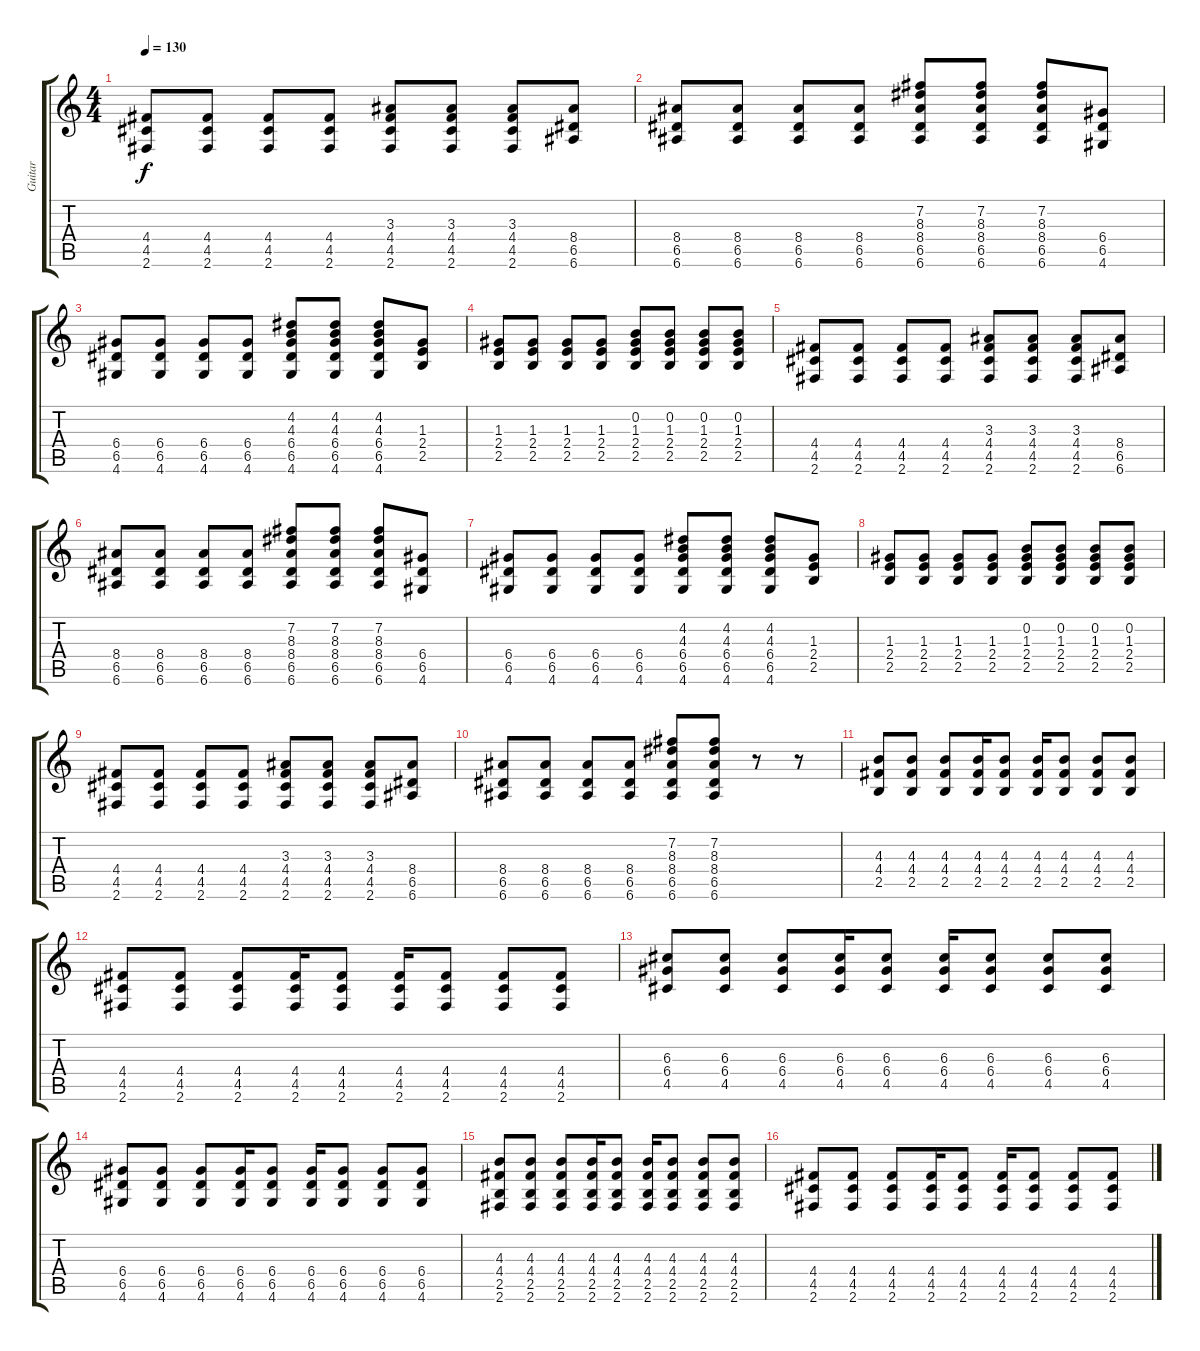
\track ("Guitar" "Guitar") {instrument acousticguitarsteel}
\staff {score tabs}
\tuning (E4 B3 G3 D3 A2 E2) {hide}
\ts (4 4)
\tempo 130
\clef g2
\ks c
(4.4 4.5 2.6).8{dy f} (4.4 4.5 2.6).8 (4.4 4.5 2.6).8 (4.4 4.5 2.6).8 (3.3 4.4 4.5 2.6).8 (3.3 4.4 4.5 2.6).8 (3.3 4.4 4.5 2.6).8 (8.4 6.5 6.6).8 |
(8.4 6.5 6.6).8 (8.4 6.5 6.6).8 (8.4 6.5 6.6).8 (8.4 6.5 6.6).8 (7.2 8.3 8.4 6.5 6.6).8 (7.2 8.3 8.4 6.5 6.6).8 (7.2 8.3 8.4 6.5 6.6).8 (6.4 6.5 4.6).8 |
(6.4 6.5 4.6).8 (6.4 6.5 4.6).8 (6.4 6.5 4.6).8 (6.4 6.5 4.6).8 (4.2 4.3 6.4 6.5 4.6).8 (4.2 4.3 6.4 6.5 4.6).8 (4.2 4.3 6.4 6.5 4.6).8 (1.3 2.4 2.5).8 |
(1.3 2.4 2.5).8 (1.3 2.4 2.5).8 (1.3 2.4 2.5).8 (1.3 2.4 2.5).8 (0.2 1.3 2.4 2.5).8 (0.2 1.3 2.4 2.5).8 (0.2 1.3 2.4 2.5).8 (0.2 1.3 2.4 2.5).8 |
(4.4 4.5 2.6).8 (4.4 4.5 2.6).8 (4.4 4.5 2.6).8 (4.4 4.5 2.6).8 (3.3 4.4 4.5 2.6).8 (3.3 4.4 4.5 2.6).8 (3.3 4.4 4.5 2.6).8 (8.4 6.5 6.6).8 |
(8.4 6.5 6.6).8 (8.4 6.5 6.6).8 (8.4 6.5 6.6).8 (8.4 6.5 6.6).8 (7.2 8.3 8.4 6.5 6.6).8 (7.2 8.3 8.4 6.5 6.6).8 (7.2 8.3 8.4 6.5 6.6).8 (6.4 6.5 4.6).8 |
(6.4 6.5 4.6).8 (6.4 6.5 4.6).8 (6.4 6.5 4.6).8 (6.4 6.5 4.6).8 (4.2 4.3 6.4 6.5 4.6).8 (4.2 4.3 6.4 6.5 4.6).8 (4.2 4.3 6.4 6.5 4.6).8 (1.3 2.4 2.5).8 |
(1.3 2.4 2.5).8 (1.3 2.4 2.5).8 (1.3 2.4 2.5).8 (1.3 2.4 2.5).8 (0.2 1.3 2.4 2.5).8 (0.2 1.3 2.4 2.5).8 (0.2 1.3 2.4 2.5).8 (0.2 1.3 2.4 2.5).8 |
(4.4 4.5 2.6).8 (4.4 4.5 2.6).8 (4.4 4.5 2.6).8 (4.4 4.5 2.6).8 (3.3 4.4 4.5 2.6).8 (3.3 4.4 4.5 2.6).8 (3.3 4.4 4.5 2.6).8 (8.4 6.5 6.6).8 |
(8.4 6.5 6.6).8 (8.4 6.5 6.6).8 (8.4 6.5 6.6).8 (8.4 6.5 6.6).8 (7.2 8.3 8.4 6.5 6.6).8 (7.2 8.3 8.4 6.5 6.6).8 r.8 r.8 |
(4.3 4.4 2.5).8{instrument overdrivenguitar} (4.3 4.4 2.5).8 (4.3 4.4 2.5).8 (4.3 4.4 2.5).16 (4.3 4.4 2.5).8 (4.3 4.4 2.5).16 (4.3 4.4 2.5).8 (4.3 4.4 2.5).8 (4.3 4.4 2.5).8 |
(4.4 4.5 2.6).8 (4.4 4.5 2.6).8 (4.4 4.5 2.6).8 (4.4 4.5 2.6).16 (4.4 4.5 2.6).8 (4.4 4.5 2.6).16 (4.4 4.5 2.6).8 (4.4 4.5 2.6).8 (4.4 4.5 2.6).8 |
(6.3 6.4 4.5).8 (6.3 6.4 4.5).8 (6.3 6.4 4.5).8 (6.3 6.4 4.5).16 (6.3 6.4 4.5).8 (6.3 6.4 4.5).16 (6.3 6.4 4.5).8 (6.3 6.4 4.5).8 (6.3 6.4 4.5).8 |
(6.4 6.5 4.6).8 (6.4 6.5 4.6).8 (6.4 6.5 4.6).8 (6.4 6.5 4.6).16 (6.4 6.5 4.6).8 (6.4 6.5 4.6).16 (6.4 6.5 4.6).8 (6.4 6.5 4.6).8 (6.4 6.5 4.6).8 |
(4.3 4.4 2.5 2.6).8 (4.3 4.4 2.5 2.6).8 (4.3 4.4 2.5 2.6).8 (4.3 4.4 2.5 2.6).16 (4.3 4.4 2.5 2.6).8 (4.3 4.4 2.5 2.6).16 (4.3 4.4 2.5 2.6).8 (4.3 4.4 2.5 2.6).8 (4.3 4.4 2.5 2.6).8 |
(4.4 4.5 2.6).8 (4.4 4.5 2.6).8 (4.4 4.5 2.6).8 (4.4 4.5 2.6).16 (4.4 4.5 2.6).8 (4.4 4.5 2.6).16 (4.4 4.5 2.6).8 (4.4 4.5 2.6).8 (4.4 4.5 2.6).8
